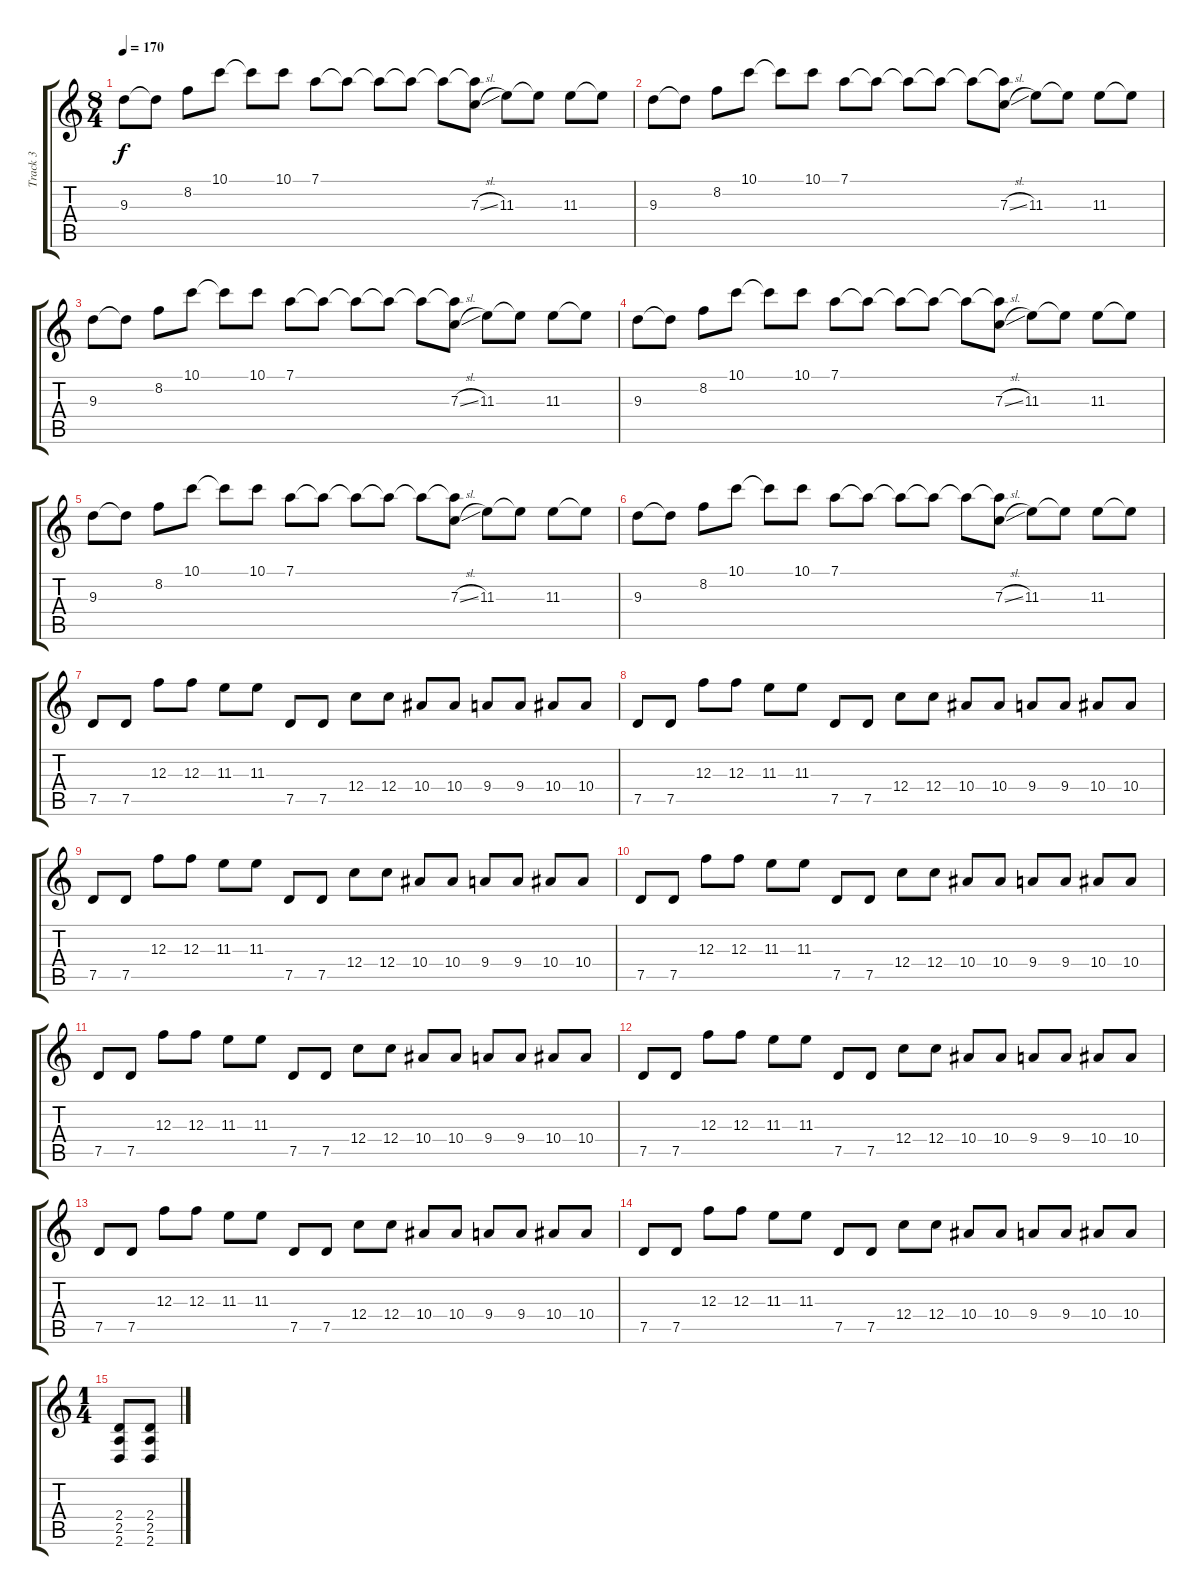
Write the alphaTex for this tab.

\track ("Track 3" "Track 3") {instrument overdrivenguitar}
\staff {score tabs}
\tuning (D4 A3 F3 C3 G2 C2) {hide}
\ts (8 4)
\tempo 170
\clef g2
\ks c
9.3.8{dy f instrument electricguitarjazz} 9.3{t}.8 8.2.8 10.1.8 10.1{t}.8 10.1.8 7.1.8 7.1{t}.8 7.1{t}.8 7.1{t}.8 7.1{t}.8 (7.1{t} 7.3{sl}).8 11.3.8 11.3{t}.8 11.3.8 11.3{t}.8 |
9.3.8{instrument electricguitarjazz} 9.3{t}.8 8.2.8 10.1.8 10.1{t}.8 10.1.8 7.1.8 7.1{t}.8 7.1{t}.8 7.1{t}.8 7.1{t}.8 (7.1{t} 7.3{sl}).8 11.3.8 11.3{t}.8 11.3.8 11.3{t}.8 |
9.3.8{instrument electricguitarjazz} 9.3{t}.8 8.2.8 10.1.8 10.1{t}.8 10.1.8 7.1.8 7.1{t}.8 7.1{t}.8 7.1{t}.8 7.1{t}.8 (7.1{t} 7.3{sl}).8 11.3.8 11.3{t}.8 11.3.8 11.3{t}.8 |
9.3.8{instrument electricguitarjazz} 9.3{t}.8 8.2.8 10.1.8 10.1{t}.8 10.1.8 7.1.8 7.1{t}.8 7.1{t}.8 7.1{t}.8 7.1{t}.8 (7.1{t} 7.3{sl}).8 11.3.8 11.3{t}.8 11.3.8 11.3{t}.8 |
9.3.8{instrument electricguitarjazz} 9.3{t}.8 8.2.8 10.1.8 10.1{t}.8 10.1.8 7.1.8 7.1{t}.8 7.1{t}.8 7.1{t}.8 7.1{t}.8 (7.1{t} 7.3{sl}).8 11.3.8 11.3{t}.8 11.3.8 11.3{t}.8 |
9.3.8{instrument electricguitarjazz} 9.3{t}.8 8.2.8 10.1.8 10.1{t}.8 10.1.8 7.1.8 7.1{t}.8 7.1{t}.8 7.1{t}.8 7.1{t}.8 (7.1{t} 7.3{sl}).8 11.3.8 11.3{t}.8 11.3.8 11.3{t}.8 |
7.5.8{instrument overdrivenguitar} 7.5.8 12.3.8 12.3.8 11.3.8 11.3.8 7.5.8 7.5.8 12.4.8 12.4.8 10.4.8 10.4.8 9.4.8 9.4.8 10.4.8 10.4.8 |
7.5.8 7.5.8 12.3.8 12.3.8 11.3.8 11.3.8 7.5.8 7.5.8 12.4.8 12.4.8 10.4.8 10.4.8 9.4.8 9.4.8 10.4.8 10.4.8 |
7.5.8 7.5.8 12.3.8 12.3.8 11.3.8 11.3.8 7.5.8 7.5.8 12.4.8 12.4.8 10.4.8 10.4.8 9.4.8 9.4.8 10.4.8 10.4.8 |
7.5.8 7.5.8 12.3.8 12.3.8 11.3.8 11.3.8 7.5.8 7.5.8 12.4.8 12.4.8 10.4.8 10.4.8 9.4.8 9.4.8 10.4.8 10.4.8 |
7.5.8 7.5.8 12.3.8 12.3.8 11.3.8 11.3.8 7.5.8 7.5.8 12.4.8 12.4.8 10.4.8 10.4.8 9.4.8 9.4.8 10.4.8 10.4.8 |
7.5.8 7.5.8 12.3.8 12.3.8 11.3.8 11.3.8 7.5.8 7.5.8 12.4.8 12.4.8 10.4.8 10.4.8 9.4.8 9.4.8 10.4.8 10.4.8 |
7.5.8 7.5.8 12.3.8 12.3.8 11.3.8 11.3.8 7.5.8 7.5.8 12.4.8 12.4.8 10.4.8 10.4.8 9.4.8 9.4.8 10.4.8 10.4.8 |
7.5.8 7.5.8 12.3.8 12.3.8 11.3.8 11.3.8 7.5.8 7.5.8 12.4.8 12.4.8 10.4.8 10.4.8 9.4.8 9.4.8 10.4.8 10.4.8 |
\ts (1 4)
(2.4 2.5 2.6).8 (2.4 2.5 2.6).8
